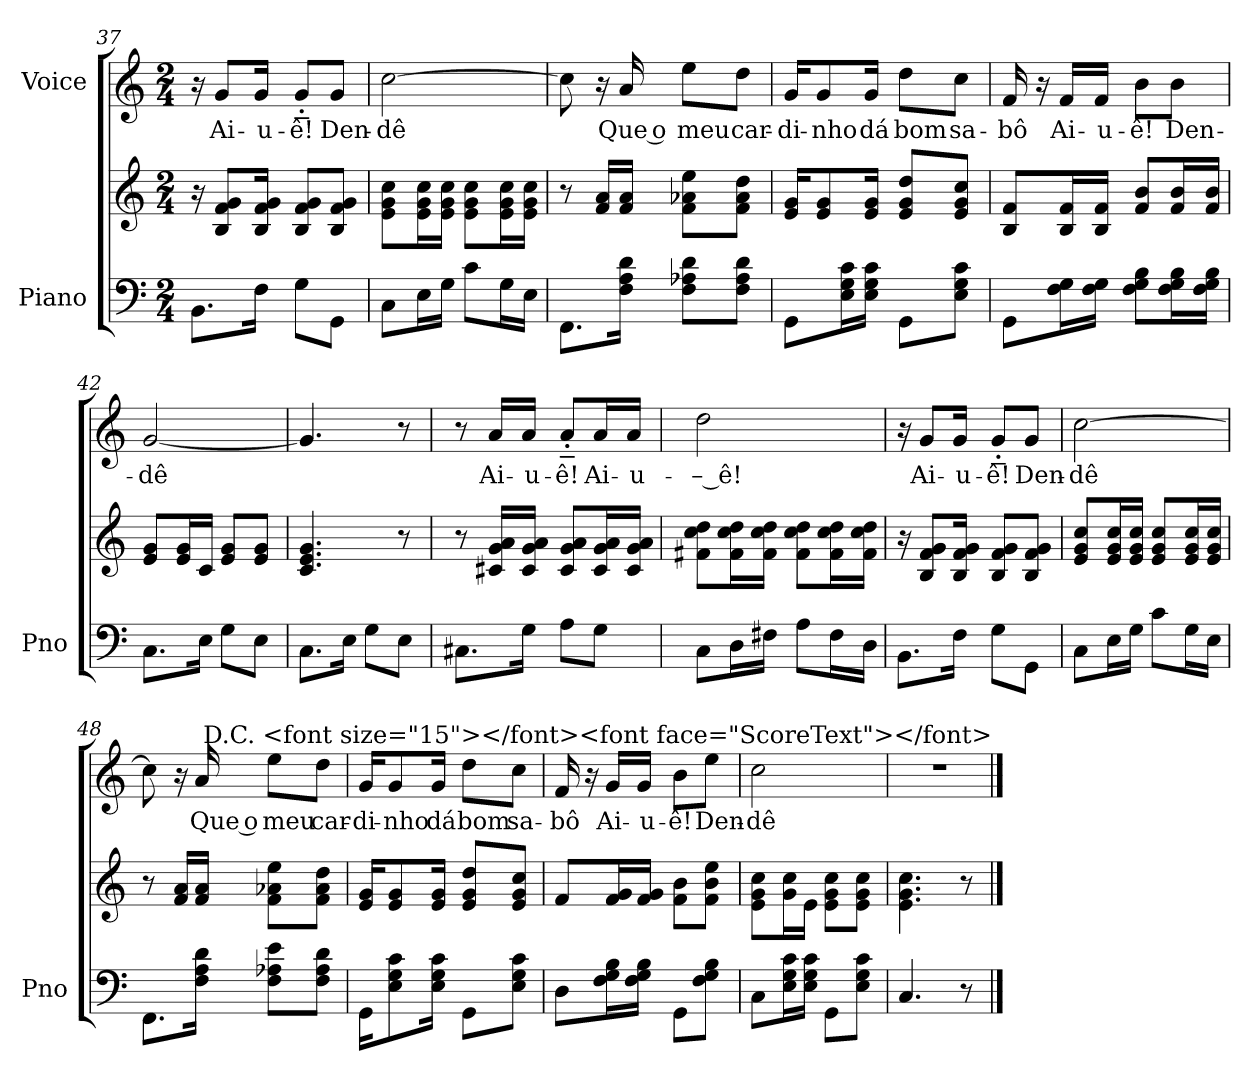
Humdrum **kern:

**kern	**kern	**kern	**text
*part2	*part2	*part1	*part1
*staff3	*staff2	*staff1	*staff1
*I"Piano	*	*I"Voice	*
*I'Pno	*	*	*
*clefF4	*clefG2	*clefG2	*
*k[]	*k[]	*k[]	*
*M2/4	*M2/4	*M2/4	*
=37	=37	=37	=37
8.BB\L	16r	16r	.
!	!	!	!LO:LY:b
.	8B/ 8f/ 8g/L	8g/L	Ai-
!	!	!	!LO:LY:b
16F\Jk	16B/ 16f/ 16g/Jk	16g/Jk	-u-
!	!	!	!LO:LY:b
8G\L	8B/ 8f/ 8g/L	8g'~/L	-ê!
!	!	!	!LO:LY:b
8GG\J	8B/ 8f/ 8g/J	8g/J	Den-
=38	=38	=38	=38
!	!	!	!LO:LY:b
8C\L	8e\ 8g\ 8cc\L	[2cc\	-dê
16E\L	16e\ 16g\ 16cc\L	.	.
16G\JJ	16e\ 16g\ 16cc\JJ	.	.
8c\L	8e\ 8g\ 8cc\L	.	.
16G\L	16e\ 16g\ 16cc\L	.	.
16E\JJ	16e\ 16g\ 16cc\JJ	.	.
=39	=39	=39	=39
8.FF\L	8r	8cc\]	.
.	16f/ 16a/LL	16r	.
!	!	!	!LO:LY:b
16F\ 16A\ 16d\Jk	16f/ 16a/JJ	16a/	Que o
!	!	!	!LO:LY:b
8F\ 8A-X\ 8d\L	8f\ 8a-X\ 8ee\L	8ee\L	meu
!	!	!	!LO:LY:b
8F\ 8A-\ 8d\J	8f\ 8a-\ 8dd\J	8dd\J	car-
=40	=40	=40	=40
!	!	!	!LO:LY:b
8GG\L	16e/ 16g/KL	16g/KL	-di-
!	!	!	!LO:LY:b
.	8e/ 8g/	8g/	-nho
16E\ 16G\ 16c\L	.	.	.
!	!	!	!LO:LY:b
16E\ 16G\ 16c\JJ	16e/ 16g/Jk	16g/Jk	dá
!	!	!	!LO:LY:b
8GG\L	8e/ 8g/ 8dd/L	8dd\L	bom
!	!	!	!LO:LY:b
8E\ 8G\ 8c\J	8e/ 8g/ 8cc/J	8cc\J	sa-
!!LO:PB:g=z
=41	=41	=41	=41
!	!	!	!LO:LY:b
8GG\L	8B/ 8f/L	16f/	-bô
.	.	16r	.
!	!	!	!LO:LY:b
16F\ 16G\L	16B/ 16f/L	16f/LL	Ai-
!	!	!	!LO:LY:b
16F\ 16G\JJ	16B/ 16f/JJ	16f/JJ	-u-
!	!	!	!LO:LY:b
8F\ 8G\ 8B\L	8f/ 8b/L	8b\L	-ê!
!	!	!	!LO:LY:b
16F\ 16G\ 16B\L	16f/ 16b/L	8b\J	Den-
16F\ 16G\ 16B\JJ	16f/ 16b/JJ	.	.
=42	=42	=42	=42
!	!	!	!LO:LY:b
8.C\L	8e/ 8g/L	[2g/	-dê
.	16e/ 16g/L	.	.
16E\Jk	16c/JJ	.	.
8G\L	8e/ 8g/L	.	.
8E\J	8e/ 8g/J	.	.
=43	=43	=43	=43
8.C\L	4.c/ 4.e/ 4.g/	4.g/]	.
16E\Jk	.	.	.
8G\L	.	.	.
8E\J	8r	8r	.
=44	=44	=44	=44
8.C#X\L	8r	8r	.
!	!	!	!LO:LY:b
.	16c#X/ 16g/ 16a/LL	16a/LL	Ai-
!	!	!	!LO:LY:b
16G\Jk	16c#/ 16g/ 16a/JJ	16a/JJ	-u-
!	!	!	!LO:LY:b
8A\L	8c#/ 8g/ 8a/L	8a'~/L	-ê!
!	!	!	!LO:LY:b
8G\J	16c#/ 16g/ 16a/L	16a/L	Ai-
!	!	!	!LO:LY:b
.	16c#/ 16g/ 16a/JJ	16a/JJ	-u-
!!LO:LB:g=z
=45	=45	=45	=45
!	!	!	!LO:LY:b
8C\L	8f#X\ 8cc\ 8dd\L	2dd\	-– ê!
16D\L	16f#\ 16cc\ 16dd\L	.	.
16F#X\JJ	16f#\ 16cc\ 16dd\JJ	.	.
8A\L	8f#\ 8cc\ 8dd\L	.	.
16F#\L	16f#\ 16cc\ 16dd\L	.	.
16D\JJ	16f#\ 16cc\ 16dd\JJ	.	.
=46	=46	=46	=46
8.BB\L	16r	16r	.
!	!	!	!LO:LY:b
.	8B/ 8f/ 8g/L	8g/L	Ai-
!	!	!	!LO:LY:b
16F\Jk	16B/ 16f/ 16g/Jk	16g/Jk	-u-
!	!	!	!LO:LY:b
8G\L	8B/ 8f/ 8g/L	8g'~/L	-ê!
!	!	!	!LO:LY:b
8GG\J	8B/ 8f/ 8g/J	8g/J	Den-
=47	=47	=47	=47
!	!	!	!LO:LY:b
8C\L	8e/ 8g/ 8cc/L	[2cc\	-dê
16E\L	16e/ 16g/ 16cc/L	.	.
16G\JJ	16e/ 16g/ 16cc/JJ	.	.
8c\L	8e/ 8g/ 8cc/L	.	.
16G\L	16e/ 16g/ 16cc/L	.	.
16E\JJ	16e/ 16g/ 16cc/JJ	.	.
=48	=48	=48	=48
8.FF\L	8r	8cc\]	.
.	16f/ 16a/LL	16r	.
!	!	!	!LO:LY:b
16F\ 16A\ 16d\Jk	16f/ 16a/JJ	16a/	Que o
!	!	!	!LO:LY:b
8F\ 8A-X\ 8e\L	8f\ 8a-X\ 8ee\L	8ee\L	meu
!	!	!	!LO:LY:b
8F\ 8A-\ 8d\J	8f\ 8a-\ 8dd\J	8dd\J	car-
!!LO:LB:g=z
=49	=49	=49	=49
!	!	!	!LO:LY:b
16GG\KL	16e/ 16g/KL	16g/KL	-di-
!	!	!	!LO:LY:b
8E\ 8G\ 8c\	8e/ 8g/	8g/	-nho
!	!	!	!LO:LY:b
16E\ 16G\ 16c\Jk	16e/ 16g/Jk	16g/Jk	dá
!	!	!	!LO:LY:b
8GG\L	8e/ 8g/ 8dd/L	8dd\L	bom
!	!	!	!LO:LY:b
8E\ 8G\ 8c\J	8e/ 8g/ 8cc/J	8cc\J	sa-
=50	=50	=50	=50
!	!	!	!LO:LY:b
8D\L	8f/L	16f/	-bô
.	.	16r	.
!	!	!	!LO:LY:b
16F\ 16G\ 16B\L	16f/ 16g/L	16g/LL	Ai-
!	!	!	!LO:LY:b
16F\ 16G\ 16B\JJ	16f/ 16g/JJ	16g/JJ	-u-
!	!	!	!LO:LY:b
8GG\L	8f\ 8b\L	8b\L	-ê!
!	!	!	!LO:LY:b
8F\ 8G\ 8B\J	8f\ 8b\ 8ee\J	8ee\J	Den-
=51	=51	=51	=51
!	!	!	!LO:LY:b
8C\L	8e\ 8g\ 8cc\L	2cc\	-dê
16E\ 16G\ 16c\L	16g\ 16cc\L	.	.
16E\ 16G\ 16c\JJ	16e\JJ	.	.
8GG\L	8e\ 8g\ 8cc\L	.	.
8E\ 8G\ 8c\J	8e\ 8g\ 8cc\J	.	.
=52	=52	=52	=52
4.C/	4.e\ 4.g\ 4.cc\	2r	.
8r	8r	.	.
!	!	!LO:TX:a:t=D.C.  <font size="15"></font><font face="ScoreText"></font>	!
==	==	==	==
*-	*-	*-	*-
